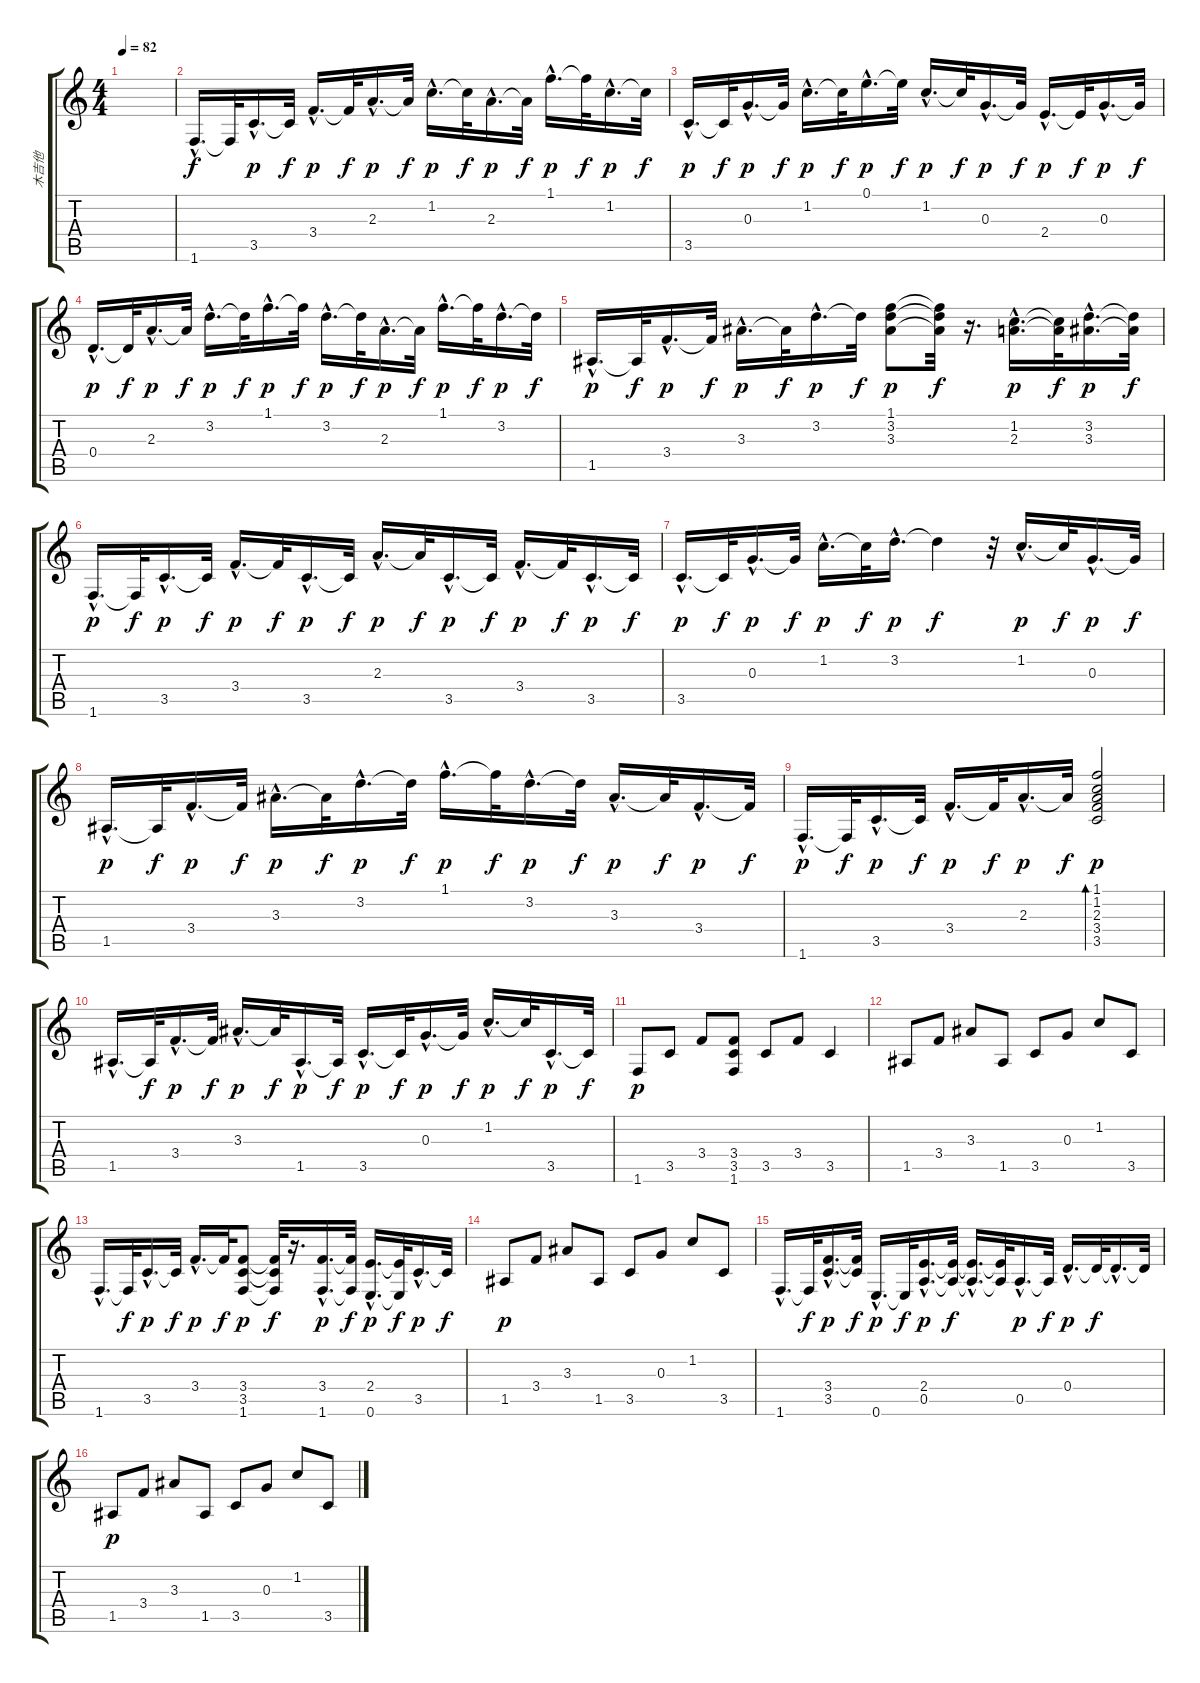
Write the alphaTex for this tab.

\track ("木吉他" "木吉他") {instrument acousticguitarsteel}
\staff {score tabs}
\tuning (E4 B3 G3 D3 A2 E2) {hide}
\ts (4 4)
\tempo 82
\clef g2
\ks c
|
1.6{hac}.16{d} 1.6{t}.32{dy f} 3.5{hac}.16{d dy p} 3.5{t}.32{dy f} 3.4{hac}.16{d dy p} 3.4{t}.32{dy f} 2.3{hac}.16{d dy p} 2.3{t}.32{dy f} 1.2{hac}.16{d dy p} 1.2{t}.32{dy f} 2.3{hac}.16{d dy p} 2.3{t}.32{dy f} 1.1{hac}.16{d dy p} 1.1{t}.32{dy f} 1.2{hac}.16{d dy p} 1.2{t}.32{dy f} |
3.5{hac}.16{d dy p} 3.5{t}.32{dy f} 0.3{hac}.16{d dy p} 0.3{t}.32{dy f} 1.2{hac}.16{d dy p} 1.2{t}.32{dy f} 0.1{hac}.16{d dy p} 0.1{t}.32{dy f} 1.2{hac}.16{d dy p} 1.2{t}.32{dy f} 0.3{hac}.16{d dy p} 0.3{t}.32{dy f} 2.4{hac}.16{d dy p} 2.4{t}.32{dy f} 0.3{hac}.16{d dy p} 0.3{t}.32{dy f} |
0.4{hac}.16{d dy p} 0.4{t}.32{dy f} 2.3{hac}.16{d dy p} 2.3{t}.32{dy f} 3.2{hac}.16{d dy p} 3.2{t}.32{dy f} 1.1{hac}.16{d dy p} 1.1{t}.32{dy f} 3.2{hac}.16{d dy p} 3.2{t}.32{dy f} 2.3{hac}.16{d dy p} 2.3{t}.32{dy f} 1.1{hac}.16{d dy p} 1.1{t}.32{dy f} 3.2{hac}.16{d dy p} 3.2{t}.32{dy f} |
1.5{hac}.16{d dy p} 1.5{t}.32{dy f} 3.4{hac}.16{d dy p} 3.4{t}.32{dy f} 3.3{hac}.16{d dy p} 3.3{t}.32{dy f} 3.2{hac}.16{d dy p} 3.2{t}.32{dy f} (1.1 3.2 3.3).8{dy p} (1.1{t} 3.2{t} 3.3{t}).32{dy f} r.16{d} (1.2{hac} 2.3{hac}).16{d dy p} (1.2{t} 2.3{t}).32{dy f} (3.2{hac} 3.3{hac}).16{d dy p} (3.2{t} 3.3{t}).32{dy f} |
1.6{hac}.16{d dy p} 1.6{t}.32{dy f} 3.5{hac}.16{d dy p} 3.5{t}.32{dy f} 3.4{hac}.16{d dy p} 3.4{t}.32{dy f} 3.5{hac}.16{d dy p} 3.5{t}.32{dy f} 2.3{hac}.16{d dy p} 2.3{t}.32{dy f} 3.5{hac}.16{d dy p} 3.5{t}.32{dy f} 3.4{hac}.16{d dy p} 3.4{t}.32{dy f} 3.5{hac}.16{d dy p} 3.5{t}.32{dy f} |
3.5{hac}.16{d dy p} 3.5{t}.32{dy f} 0.3{hac}.16{d dy p} 0.3{t}.32{dy f} 1.2{hac}.16{d dy p} 1.2{t}.32{dy f} 3.2{hac}.16{d dy p} 3.2{t}.4{dy f} r.32 1.2{hac}.16{d dy p} 1.2{t}.32{dy f} 0.3{hac}.16{d dy p} 0.3{t}.32{dy f} |
1.5{hac}.16{d dy p} 1.5{t}.32{dy f} 3.4{hac}.16{d dy p} 3.4{t}.32{dy f} 3.3{hac}.16{d dy p} 3.3{t}.32{dy f} 3.2{hac}.16{d dy p} 3.2{t}.32{dy f} 1.1{hac}.16{d dy p} 1.1{t}.32{dy f} 3.2{hac}.16{d dy p} 3.2{t}.32{dy f} 3.3{hac}.16{d dy p} 3.3{t}.32{dy f} 3.4{hac}.16{d dy p} 3.4{t}.32{dy f} |
1.6{hac}.16{d dy p} 1.6{t}.32{dy f} 3.5{hac}.16{d dy p} 3.5{t}.32{dy f} 3.4{hac}.16{d dy p} 3.4{t}.32{dy f} 2.3{hac}.16{d dy p} 2.3{t}.32{dy f} (1.1 1.2 2.3 3.4 3.5).2{bd 120 dy p} |
1.5{hac}.16{d} 1.5{t}.32{dy f} 3.4{hac}.16{d dy p} 3.4{t}.32{dy f} 3.3{hac}.16{d dy p} 3.3{t}.32{dy f} 1.5{hac}.16{d dy p} 1.5{t}.32{dy f} 3.5{hac}.16{d dy p} 3.5{t}.32{dy f} 0.3{hac}.16{d dy p} 0.3{t}.32{dy f} 1.2{hac}.16{d dy p} 1.2{t}.32{dy f} 3.5{hac}.16{d dy p} 3.5{t}.32{dy f} |
1.6.8{dy p} 3.5.8 3.4.8 (3.4 3.5 1.6).8 3.5.8 3.4.8 3.5.4 |
1.5.8 3.4.8 3.3.8 1.5.8 3.5.8 0.3.8 1.2.8 3.5.8 |
1.6{hac}.16{d} 1.6{t}.32{dy f} 3.5{hac}.16{d dy p} 3.5{t}.32{dy f} 3.4{hac}.16{d dy p} 3.4{t}.32{dy f} (3.4 3.5 1.6).8{dy p} (3.4{t} 3.5{t} 1.6{t}).32{dy f} r.16{d} (3.4{hac} 1.6{hac}).16{d dy p} (3.4{t} 1.6{t}).32{dy f} (2.4{hac} 0.6{hac}).16{d dy p} (2.4{t} 0.6{t}).32{dy f} 3.5{hac}.16{d dy p} 3.5{t}.32{dy f} |
1.5.8{dy p} 3.4.8 3.3.8 1.5.8 3.5.8 0.3.8 1.2.8 3.5.8 |
1.6{hac}.16{d} 1.6{t}.32{dy f} (3.4{hac} 3.5{hac}).16{d dy p} (3.4{t} 3.5{t}).32{dy f} 0.6{hac}.16{d dy p} 0.6{t}.32{dy f} (2.4{hac} 0.5{hac}).16{d dy p} (2.4{t} 0.5{t}).32{dy f} (2.4{hac t} 0.5{hac t}).16{d} (2.4{t} 0.5{t}).32 0.5{hac}.16{d dy p} 0.5{t}.32{dy f} 0.4{hac}.16{d dy p} 0.4{t}.32{dy f} 0.4{hac t}.16{d} 0.4{t}.32 |
1.5.8{dy p} 3.4.8 3.3.8 1.5.8 3.5.8 0.3.8 1.2.8 3.5.8
